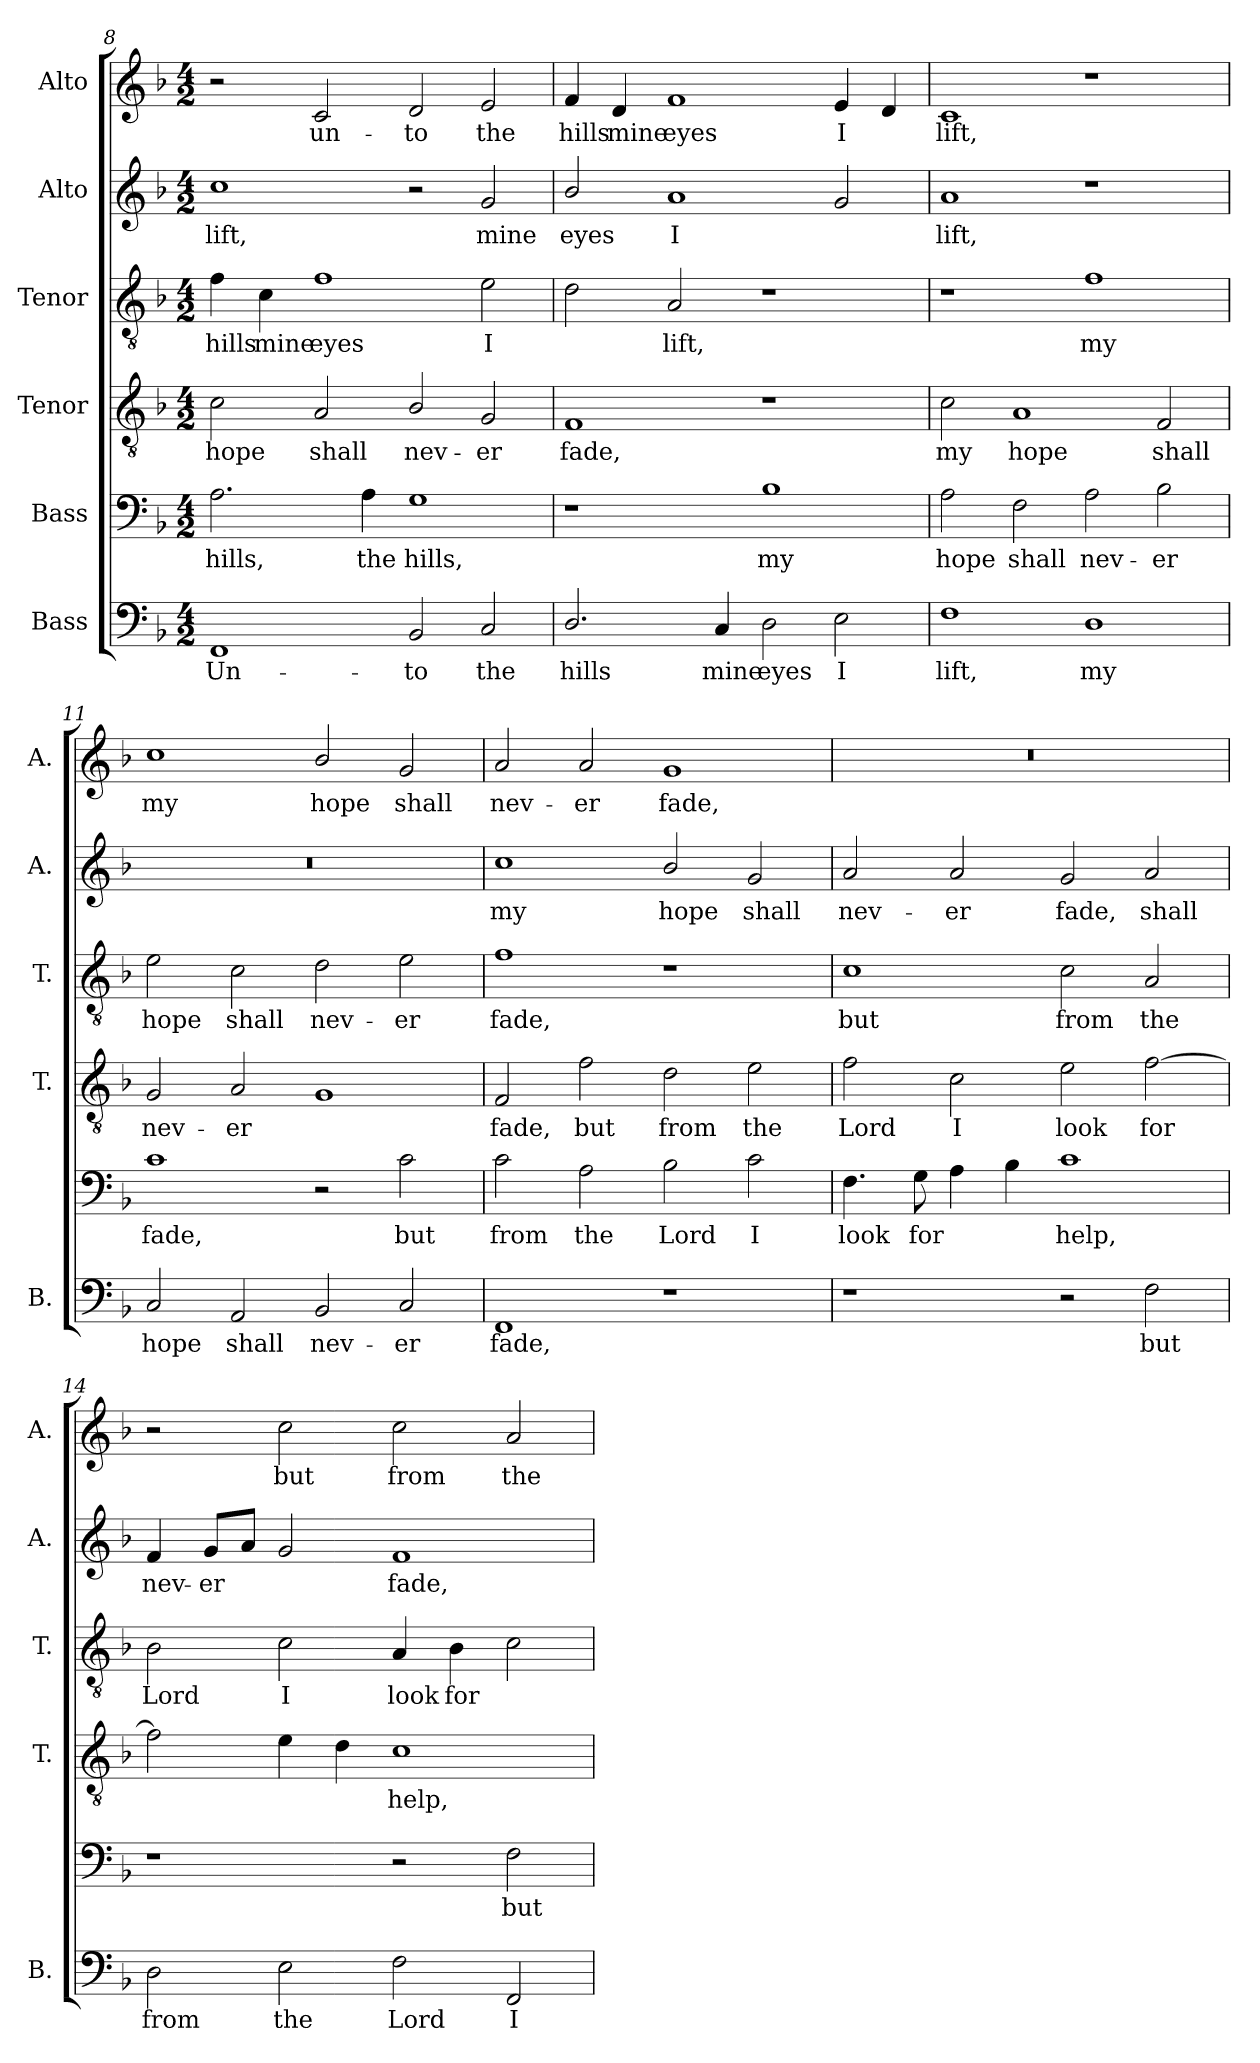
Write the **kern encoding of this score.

**kern	**text	**kern	**text	**kern	**text	**kern	**text	**kern	**text	**kern	**text
*part6	*part6	*part5	*part5	*part4	*part4	*part3	*part3	*part2	*part2	*part1	*part1
*staff6	*staff6	*staff5	*staff5	*staff4	*staff4	*staff3	*staff3	*staff2	*staff2	*staff1	*staff1
*I"Bass	*	*I"Bass	*	*I"Tenor	*	*I"Tenor	*	*I"Alto	*	*I"Alto	*
*I'B.	*	*	*	*I'T.	*	*I'T.	*	*I'A.	*	*I'A.	*
*clefF4	*	*clefF4	*	*clefGv2	*	*clefGv2	*	*clefG2	*	*clefG2	*
*	*	*	*	*ITrd7c12	*	*ITrd7c12	*	*	*	*	*
*k[b-]	*	*k[b-]	*	*k[b-]	*	*k[b-]	*	*k[b-]	*	*k[b-]	*
*F:	*	*F:	*	*F:	*	*F:	*	*F:	*	*F:	*
*M4/2	*	*M4/2	*	*M4/2	*	*M4/2	*	*M4/2	*	*M4/2	*
=8	=8	=8	=8	=8	=8	=8	=8	=8	=8	=8	=8
!	!LO:LY:b	!	!LO:LY:b	!	!LO:LY:b	!	!LO:LY:b	!	!LO:LY:b	!	!
1FF	Un-	2.A\	hills,	2C\	hope	4F\	hills	1cc	lift,	2r	.
!	!	!	!	!	!	!	!LO:LY:b	!	!	!	!
.	.	.	.	.	.	4C\	mine	.	.	.	.
!	!	!	!	!	!LO:LY:b	!	!LO:LY:b	!	!	!	!LO:LY:b
.	.	.	.	2AA/	shall	1F	eyes	.	.	2c/	un-
!	!	!	!LO:LY:b	!	!	!	!	!	!	!	!
.	.	4A\	the	.	.	.	.	.	.	.	.
!	!LO:LY:b	!	!LO:LY:b	!	!LO:LY:b	!	!	!	!	!	!LO:LY:b
2BB-/	-to	1G	hills,	2BB-/	nev-	.	.	2r	.	2d/	-to
!	!LO:LY:b	!	!	!	!LO:LY:b	!	!LO:LY:b	!	!LO:LY:b	!	!LO:LY:b
2C/	the	.	.	2GG/	-er	2E\	I	2g/	mine	2e/	the
!!LO:PB:g=z
=9	=9	=9	=9	=9	=9	=9	=9	=9	=9	=9	=9
!	!LO:LY:b	!	!	!	!LO:LY:b	!	!	!	!LO:LY:b	!	!LO:LY:b
2.D/	hills	1r	.	1FF	fade,	2D\	.	2b-/	eyes	4f/	hills
!	!	!	!	!	!	!	!	!	!	!	!LO:LY:b
.	.	.	.	.	.	.	.	.	.	4d/	mine
!	!	!	!	!	!	!	!LO:LY:b	!	!LO:LY:b	!	!LO:LY:b
.	.	.	.	.	.	2AA/	lift,	1a	I	1f	eyes
!	!LO:LY:b	!	!	!	!	!	!	!	!	!	!
4C/	mine	.	.	.	.	.	.	.	.	.	.
!	!LO:LY:b	!	!LO:LY:b	!	!	!	!	!	!	!	!
2D\	eyes	1B-	my	1r	.	1r	.	.	.	.	.
!	!LO:LY:b	!	!	!	!	!	!	!	!	!	!LO:LY:b
2E\	I	.	.	.	.	.	.	2g/	.	4e/	I
.	.	.	.	.	.	.	.	.	.	4d/	.
=10	=10	=10	=10	=10	=10	=10	=10	=10	=10	=10	=10
!	!LO:LY:b	!	!LO:LY:b	!	!LO:LY:b	!	!	!	!LO:LY:b	!	!LO:LY:b
1F	lift,	2A\	hope	2C\	my	1r	.	1a	lift,	1c	lift,
!	!	!	!LO:LY:b	!	!LO:LY:b	!	!	!	!	!	!
.	.	2F\	shall	1AA	hope	.	.	.	.	.	.
!	!LO:LY:b	!	!LO:LY:b	!	!	!	!LO:LY:b	!	!	!	!
1D	my	2A\	nev-	.	.	1F	my	1r	.	1r	.
!	!	!	!LO:LY:b	!	!LO:LY:b	!	!	!	!	!	!
.	.	2B-\	-er	2FF/	shall	.	.	.	.	.	.
=11	=11	=11	=11	=11	=11	=11	=11	=11	=11	=11	=11
!	!LO:LY:b	!	!LO:LY:b	!	!LO:LY:b	!	!LO:LY:b	!	!	!	!LO:LY:b
2C/	hope	1c	fade,	2GG/	nev-	2E\	hope	0r	.	1cc	my
!	!LO:LY:b	!	!	!	!LO:LY:b	!	!LO:LY:b	!	!	!	!
2AA/	shall	.	.	2AA/	-er	2C\	shall	.	.	.	.
!	!LO:LY:b	!	!	!	!	!	!LO:LY:b	!	!	!	!LO:LY:b
2BB-/	nev-	2r	.	1GG	.	2D\	nev-	.	.	2b-/	hope
!	!LO:LY:b	!	!LO:LY:b	!	!	!	!LO:LY:b	!	!	!	!LO:LY:b
2C/	-er	2c\	but	.	.	2E\	-er	.	.	2g/	shall
=12	=12	=12	=12	=12	=12	=12	=12	=12	=12	=12	=12
!	!LO:LY:b	!	!LO:LY:b	!	!LO:LY:b	!	!LO:LY:b	!	!LO:LY:b	!	!LO:LY:b
1FF	fade,	2c\	from	2FF/	fade,	1F	fade,	1cc	my	2a/	nev-
!	!	!	!LO:LY:b	!	!LO:LY:b	!	!	!	!	!	!LO:LY:b
.	.	2A\	the	2F\	but	.	.	.	.	2a/	-er
!	!	!	!LO:LY:b	!	!LO:LY:b	!	!	!	!LO:LY:b	!	!LO:LY:b
1r	.	2B-\	Lord	2D\	from	1r	.	2b-/	hope	1g	fade,
!	!	!	!LO:LY:b	!	!LO:LY:b	!	!	!	!LO:LY:b	!	!
.	.	2c\	I	2E\	the	.	.	2g/	shall	.	.
=13	=13	=13	=13	=13	=13	=13	=13	=13	=13	=13	=13
!	!	!	!LO:LY:b	!	!LO:LY:b	!	!LO:LY:b	!	!LO:LY:b	!	!
1r	.	4.F\	look	2F\	Lord	1C	but	2a/	nev-	0r	.
!	!	!	!LO:LY:b	!	!	!	!	!	!	!	!
.	.	8G\	for	.	.	.	.	.	.	.	.
!	!	!	!	!	!LO:LY:b	!	!	!	!LO:LY:b	!	!
.	.	4A\	.	2C\	I	.	.	2a/	-er	.	.
.	.	4B-\	.	.	.	.	.	.	.	.	.
!	!	!	!LO:LY:b	!	!LO:LY:b	!	!LO:LY:b	!	!LO:LY:b	!	!
2r	.	1c	help,	2E\	look	2C\	from	2g/	fade,	.	.
!	!LO:LY:b	!	!	!	!LO:LY:b	!	!LO:LY:b	!	!LO:LY:b	!	!
2F\	but	.	.	[2F\	for	2AA/	the	2a/	shall	.	.
!!LO:LB:g=z
=14	=14	=14	=14	=14	=14	=14	=14	=14	=14	=14	=14
!	!LO:LY:b	!	!	!	!	!	!LO:LY:b	!	!LO:LY:b	!	!
2D\	from	1r	.	2F\]	.	2BB-\	Lord	4f/	nev-	2r	.
!	!	!	!	!	!	!	!	!	!LO:LY:b	!	!
.	.	.	.	.	.	.	.	8g/L	-er	.	.
.	.	.	.	.	.	.	.	8a/J	.	.	.
!	!LO:LY:b	!	!	!	!	!	!LO:LY:b	!	!	!	!LO:LY:b
2E\	the	.	.	4E\	.	2C\	I	2g/	.	2cc\	but
.	.	.	.	4D\	.	.	.	.	.	.	.
!	!LO:LY:b	!	!	!	!LO:LY:b	!	!LO:LY:b	!	!LO:LY:b	!	!LO:LY:b
2F\	Lord	2r	.	1C	help,	4AA/	look	1f	fade,	2cc\	from
!	!	!	!	!	!	!	!LO:LY:b	!	!	!	!
.	.	.	.	.	.	4BB-\	for	.	.	.	.
!	!LO:LY:b	!	!LO:LY:b	!	!	!	!	!	!	!	!LO:LY:b
2FF/	I	2F\	but	.	.	2C\	.	.	.	2a/	the
=	=	=	=	=	=	=	=	=	=	=	=
*-	*-	*-	*-	*-	*-	*-	*-	*-	*-	*-	*-
